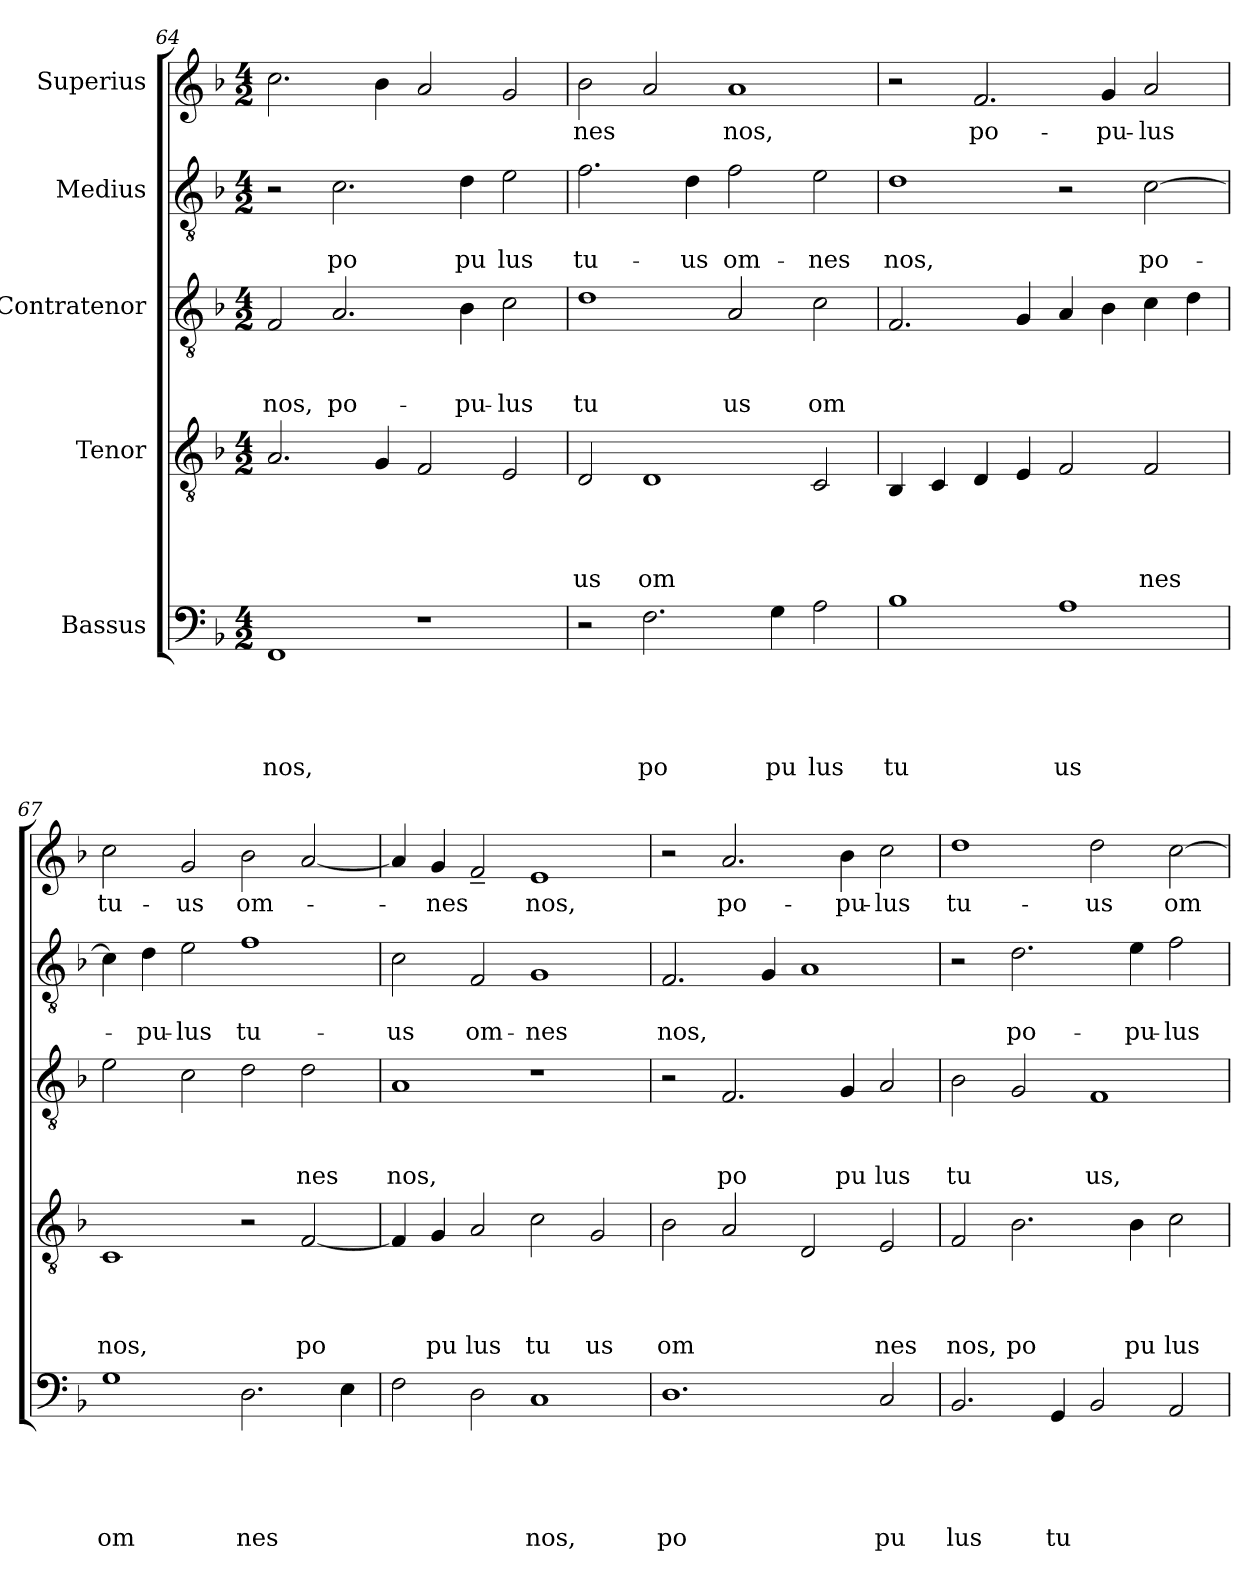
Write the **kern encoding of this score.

**kern	**text	**text	**text	**text	**text	**kern	**text	**text	**text	**text	**kern	**text	**text	**text	**kern	**text	**text	**kern	**text
*part5	*part5	*part5	*part5	*part5	*part5	*part4	*part4	*part4	*part4	*part4	*part3	*part3	*part3	*part3	*part2	*part2	*part2	*part1	*part1
*staff5	*staff5	*staff5	*staff5	*staff5	*staff5	*staff4	*staff4	*staff4	*staff4	*staff4	*staff3	*staff3	*staff3	*staff3	*staff2	*staff2	*staff2	*staff1	*staff1
*I"Bassus	*	*	*	*	*	*I"Tenor	*	*	*	*	*I"Contratenor	*	*	*	*I"Medius	*	*	*I"Superius	*
*clefF4	*	*	*	*	*	*clefGv2	*	*	*	*	*clefGv2	*	*	*	*clefGv2	*	*	*clefG2	*
*ITrd-3c-5	*	*	*	*	*	*	*	*	*	*	*ITrd-3c-5	*	*	*	*ITrd-3c-5	*	*	*ITrd-3c-5	*
*k[b-e-]	*	*	*	*	*	*k[b-]	*	*	*	*	*k[b-e-]	*	*	*	*k[b-e-]	*	*	*k[b-e-]	*
*B-:	*	*	*	*	*	*F:	*	*	*	*	*B-:	*	*	*	*B-:	*	*	*B-:	*
*M4/2	*	*	*	*	*	*M4/2	*	*	*	*	*M4/2	*	*	*	*M4/2	*	*	*M4/2	*
=64	=64	=64	=64	=64	=64	=64	=64	=64	=64	=64	=64	=64	=64	=64	=64	=64	=64	=64	=64
!	!	!	!	!	!LO:LY:b	!	!	!	!	!	!	!	!	!LO:LY:b	!	!	!	!	!
1BB-	.	.	.	.	nos,	2.A/	.	.	.	.	2B-/	.	.	nos,	2r	.	.	2.ff\	.
!	!	!	!	!	!	!	!	!	!	!	!	!	!	!LO:LY:b	!	!	!LO:LY:b	!	!
.	.	.	.	.	.	.	.	.	.	.	2.d/	.	.	po-	2.f\	.	po	.	.
.	.	.	.	.	.	4G/	.	.	.	.	.	.	.	.	.	.	.	4ee-\	.
1r	.	.	.	.	.	2F/	.	.	.	.	.	.	.	.	.	.	.	2dd/	.
!	!	!	!	!	!	!	!	!	!	!	!	!	!	!LO:LY:b	!	!	!LO:LY:b	!	!
.	.	.	.	.	.	.	.	.	.	.	4e-\	.	.	-pu-	4g\	.	pu	.	.
!	!	!	!	!	!	!	!	!	!	!	!	!	!	!LO:LY:b	!	!	!LO:LY:b	!	!
.	.	.	.	.	.	2E/	.	.	.	.	2f\	.	.	-lus	2a\	.	lus	2cc/	.
!!LO:PB:g=z
=65	=65	=65	=65	=65	=65	=65	=65	=65	=65	=65	=65	=65	=65	=65	=65	=65	=65	=65	=65
!	!	!	!	!	!	!	!	!	!	!LO:LY:b	!	!	!	!LO:LY:b	!	!	!LO:LY:b	!	!LO:LY:b
2r	.	.	.	.	.	2D/	.	.	.	us	1g	.	.	tu	2.b-\	.	tu-	2ee-\	nes
!	!	!	!	!	!LO:LY:b	!	!	!	!	!LO:LY:b	!	!	!	!	!	!	!	!	!
2.B-\	.	.	.	.	po	1D	.	.	.	om	.	.	.	.	.	.	.	2dd/	.
!	!	!	!	!	!	!	!	!	!	!	!	!	!	!	!	!	!LO:LY:b	!	!
.	.	.	.	.	.	.	.	.	.	.	.	.	.	.	4g\	.	-us	.	.
!	!	!	!	!	!	!	!	!	!	!	!	!	!	!LO:LY:b	!	!	!LO:LY:b	!	!LO:LY:b
.	.	.	.	.	.	.	.	.	.	.	2d/	.	.	us	2b-\	.	om-	1dd	nos,
!	!	!	!	!	!LO:LY:b	!	!	!	!	!	!	!	!	!	!	!	!	!	!
4c\	.	.	.	.	pu	.	.	.	.	.	.	.	.	.	.	.	.	.	.
!	!	!	!	!	!LO:LY:b	!	!	!	!	!	!	!	!	!LO:LY:b	!	!	!LO:LY:b	!	!
2d\	.	.	.	.	lus	2C/	.	.	.	.	2f\	.	.	om	2a\	.	-nes	.	.
=66	=66	=66	=66	=66	=66	=66	=66	=66	=66	=66	=66	=66	=66	=66	=66	=66	=66	=66	=66
!	!	!	!	!	!LO:LY:b	!	!	!	!	!	!	!	!	!	!	!	!LO:LY:b	!	!
1e-	.	.	.	.	tu	4BB-/	.	.	.	.	2.B-/	.	.	.	1g	.	nos,	2r	.
.	.	.	.	.	.	4C/	.	.	.	.	.	.	.	.	.	.	.	.	.
!	!	!	!	!	!	!	!	!	!	!	!	!	!	!	!	!	!	!	!LO:LY:b
.	.	.	.	.	.	4D/	.	.	.	.	.	.	.	.	.	.	.	2.b-/	po-
.	.	.	.	.	.	4E/	.	.	.	.	4c/	.	.	.	.	.	.	.	.
!	!	!	!	!	!LO:LY:b	!	!	!	!	!	!	!	!	!	!	!	!	!	!
1d	.	.	.	.	us	2F/	.	.	.	.	4d/	.	.	.	2r	.	.	.	.
!	!	!	!	!	!	!	!	!	!	!	!	!	!	!	!	!	!	!	!LO:LY:b
.	.	.	.	.	.	.	.	.	.	.	4e-\	.	.	.	.	.	.	4cc/	-pu-
!	!	!	!	!	!	!	!	!	!	!LO:LY:b	!	!	!	!	!	!	!LO:LY:b	!	!LO:LY:b
.	.	.	.	.	.	2F/	.	.	.	nes	4f\	.	.	.	[>2f\	.	po-	2dd/	-lus
.	.	.	.	.	.	.	.	.	.	.	4g\	.	.	.	.	.	.	.	.
=67	=67	=67	=67	=67	=67	=67	=67	=67	=67	=67	=67	=67	=67	=67	=67	=67	=67	=67	=67
!	!	!	!	!	!LO:LY:b	!	!	!	!	!LO:LY:b	!	!	!	!	!	!	!	!	!LO:LY:b
1c	.	.	.	.	om	1C	.	.	.	nos,	2a\	.	.	.	4f\]	.	.	2ff\	tu-
!	!	!	!	!	!	!	!	!	!	!	!	!	!	!	!	!	!LO:LY:b	!	!
.	.	.	.	.	.	.	.	.	.	.	.	.	.	.	4g\	.	-pu-	.	.
!	!	!	!	!	!	!	!	!	!	!	!	!	!	!	!	!	!LO:LY:b	!	!LO:LY:b
.	.	.	.	.	.	.	.	.	.	.	2f\	.	.	.	2a\	.	-lus	2cc/	-us
!	!	!	!	!	!LO:LY:b	!	!	!	!	!	!	!	!	!	!	!	!LO:LY:b	!	!LO:LY:b
2.G\	.	.	.	.	nes	2r	.	.	.	.	2g\	.	.	.	1b-	.	tu-	2ee-\	om-
!	!	!	!	!	!	!	!	!	!	!LO:LY:b	!	!	!	!LO:LY:b	!	!	!	!	!
.	.	.	.	.	.	[<2F/	.	.	.	po	2g\	.	.	nes	.	.	.	[<2dd/	.
4A\	.	.	.	.	.	.	.	.	.	.	.	.	.	.	.	.	.	.	.
=68	=68	=68	=68	=68	=68	=68	=68	=68	=68	=68	=68	=68	=68	=68	=68	=68	=68	=68	=68
!	!	!	!	!	!	!	!	!	!	!	!	!	!	!LO:LY:b	!	!	!LO:LY:b	!	!
2B-\	.	.	.	.	.	4F/]	.	.	.	.	1d	.	.	nos,	2f\	.	-us	4dd/]	.
!	!	!	!	!	!	!	!	!	!	!LO:LY:b	!	!	!	!	!	!	!	!	!LO:LY:b
.	.	.	.	.	.	4G/	.	.	.	pu	.	.	.	.	.	.	.	4cc/	-nes
!	!	!	!	!	!	!	!	!	!	!LO:LY:b	!	!	!	!	!	!	!LO:LY:b	!	!
2G\	.	.	.	.	.	2A/	.	.	.	lus	.	.	.	.	2B-/	.	om-	2b-~</	.
!	!	!	!	!	!LO:LY:b	!	!	!	!	!LO:LY:b	!	!	!	!	!	!	!LO:LY:b	!	!LO:LY:b
1F	.	.	.	.	nos,	2c\	.	.	.	tu	1r	.	.	.	1c	.	-nes	1a	nos,
!	!	!	!	!	!	!	!	!	!	!LO:LY:b	!	!	!	!	!	!	!	!	!
.	.	.	.	.	.	2G/	.	.	.	us	.	.	.	.	.	.	.	.	.
=69	=69	=69	=69	=69	=69	=69	=69	=69	=69	=69	=69	=69	=69	=69	=69	=69	=69	=69	=69
!	!	!	!	!	!LO:LY:b	!	!	!	!	!LO:LY:b	!	!	!	!	!	!	!LO:LY:b	!	!
1.G	.	.	.	.	po	2B-\	.	.	.	om	2r	.	.	.	2.B-/	.	nos,	2r	.
!	!	!	!	!	!	!	!	!	!	!	!	!	!	!LO:LY:b	!	!	!	!	!LO:LY:b
.	.	.	.	.	.	2A/	.	.	.	.	2.B-/	.	.	po	.	.	.	2.dd/	po-
.	.	.	.	.	.	.	.	.	.	.	.	.	.	.	4c/	.	.	.	.
.	.	.	.	.	.	2D/	.	.	.	.	.	.	.	.	1d	.	.	.	.
!	!	!	!	!	!	!	!	!	!	!	!	!	!	!LO:LY:b	!	!	!	!	!LO:LY:b
.	.	.	.	.	.	.	.	.	.	.	4c/	.	.	pu	.	.	.	4ee-\	-pu-
!	!	!	!	!	!LO:LY:b	!	!	!	!	!LO:LY:b	!	!	!	!LO:LY:b	!	!	!	!	!LO:LY:b
2F/	.	.	.	.	pu	2E/	.	.	.	nes	2d/	.	.	lus	.	.	.	2ff\	-lus
=70	=70	=70	=70	=70	=70	=70	=70	=70	=70	=70	=70	=70	=70	=70	=70	=70	=70	=70	=70
!	!	!	!	!	!LO:LY:b	!	!	!	!	!LO:LY:b	!	!	!	!LO:LY:b	!	!	!	!	!LO:LY:b
2.E-/	.	.	.	.	lus	2F/	.	.	.	nos,	2e-\	.	.	tu	2r	.	.	1gg	tu-
!	!	!	!	!	!	!	!	!	!	!LO:LY:b	!	!	!	!	!	!	!LO:LY:b	!	!
.	.	.	.	.	.	2.B-\	.	.	.	po	2c/	.	.	.	2.g\	.	po-	.	.
!	!	!	!	!	!LO:LY:b	!	!	!	!	!	!	!	!	!	!	!	!	!	!
4C/	.	.	.	.	tu	.	.	.	.	.	.	.	.	.	.	.	.	.	.
!	!	!	!	!	!	!	!	!	!	!	!	!	!	!LO:LY:b	!	!	!	!	!LO:LY:b
2E-/	.	.	.	.	.	.	.	.	.	.	1B-	.	.	us,	.	.	.	2gg\	-us
!	!	!	!	!	!	!	!	!	!	!LO:LY:b	!	!	!	!	!	!	!LO:LY:b	!	!
.	.	.	.	.	.	4B-\	.	.	.	pu	.	.	.	.	4a\	.	-pu-	.	.
!	!	!	!	!	!	!	!	!	!	!LO:LY:b	!	!	!	!	!	!	!LO:LY:b	!	!LO:LY:b
2D/	.	.	.	.	.	2c\	.	.	.	lus	.	.	.	.	2b-\	.	-lus	[>2ff\	om-
=	=	=	=	=	=	=	=	=	=	=	=	=	=	=	=	=	=	=	=
*-	*-	*-	*-	*-	*-	*-	*-	*-	*-	*-	*-	*-	*-	*-	*-	*-	*-	*-	*-
